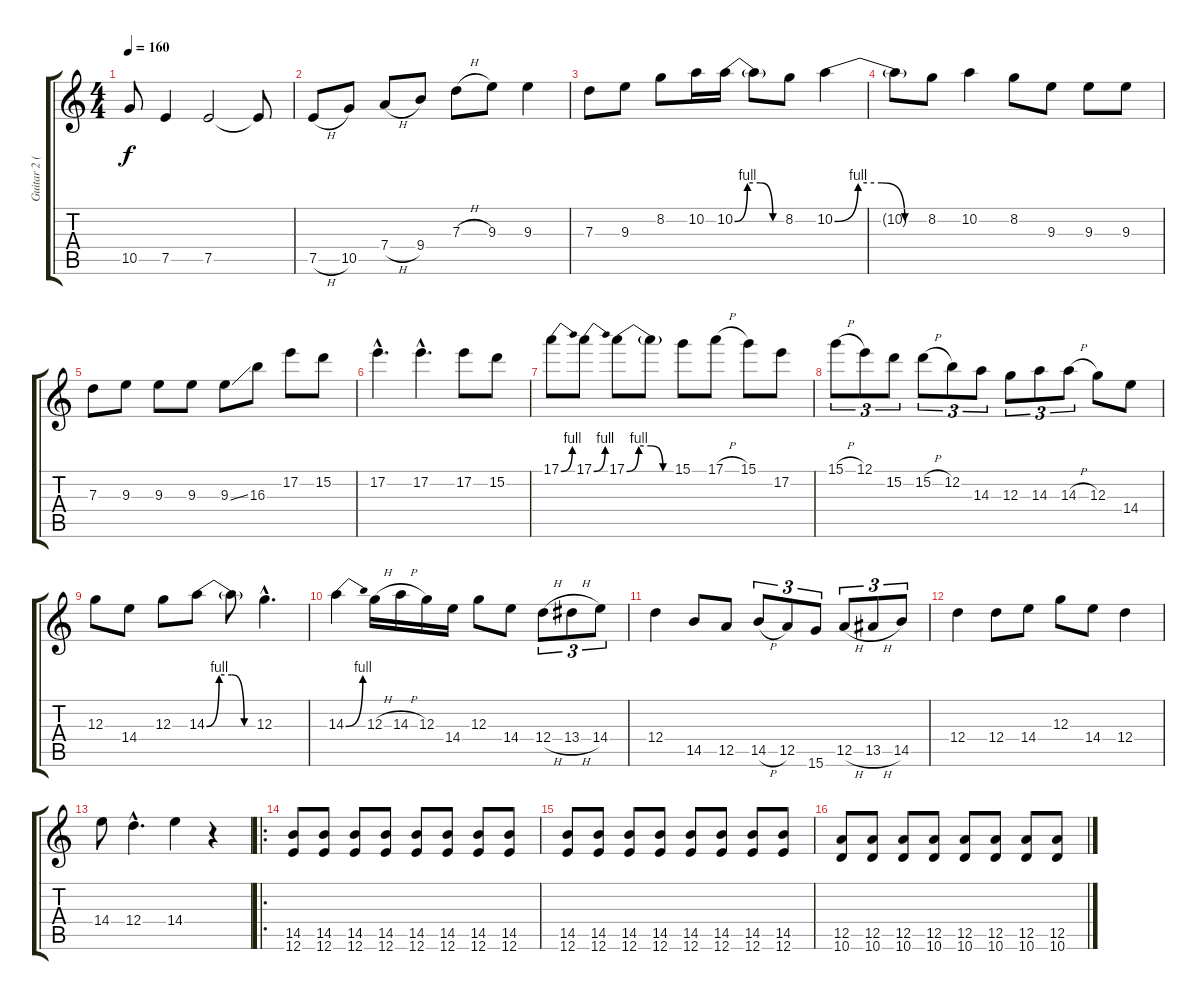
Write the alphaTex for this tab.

\track ("Guitar 2 (Solo)" "Guitar 2 (") {instrument overdrivenguitar}
\staff {score tabs}
\tuning (E4 B3 G3 D3 A2 E2) {hide}
\ts (4 4)
\tempo 160
\clef g2
\ks c
10.5.8{dy f} 7.5.4 7.5.2 7.5{t}.8 |
7.5{h}.8 10.5.8 7.4{h}.8 9.4.8 7.3{h}.8 9.3.8 9.3.4 |
7.3.8 9.3.8 8.2.8 10.2.16 10.2{be (custom 0 0 15 4 30 4 45 0 60 0)}.16 10.2{t}.8 8.2.8 10.2{be (custom 0 0 15 4 30 4 45 0 60 0)}.4 |
10.2{t}.8 8.2.8 10.2.4 8.2.8 9.3.8 9.3.8 9.3.8 |
7.3.8 9.3.8 9.3.8 9.3.8 9.3{ss}.8 16.3.8 17.2.8 15.2.8 |
17.2{hac}.4{d} 17.2{hac}.4{d} 17.2.8 15.2.8 |
17.1{be (bend 0 0 60 4)}.8 17.1{be (bend 0 0 60 4)}.8 17.1{be (custom 0 0 15 4 30 4 45 0 60 0)}.8 17.1{t}.8 15.1.8 17.1{h}.8 15.1.8 17.2.8 |
15.1{h}.8{tu (3 2)} 12.1.8{tu (3 2)} 15.2.8{tu (3 2)} 15.2{h}.8{tu (3 2)} 12.2.8{tu (3 2)} 14.3.8{tu (3 2)} 12.3.8{tu (3 2)} 14.3.8{tu (3 2)} 14.3{h}.8{tu (3 2)} 12.3.8 14.4.8 |
12.3.8 14.4.8 12.3.8 14.3{be (custom 0 0 15 4 30 4 45 0 60 0)}.8 14.3{t}.8 12.3{hac}.4{d} |
14.3{be (bend 0 0 60 4)}.4 12.3{h}.16 14.3{h}.16 12.3.16 14.4.16 12.3.8 14.4.8 12.4{h}.8{tu (3 2)} 13.4{h}.8{tu (3 2)} 14.4.8{tu (3 2)} |
12.4.4 14.5.8 12.5.8 14.5{h}.8{tu (3 2)} 12.5.8{tu (3 2)} 15.6.8{tu (3 2)} 12.5{h}.8{tu (3 2)} 13.5{h}.8{tu (3 2)} 14.5.8{tu (3 2)} |
12.4.4 12.4.8 14.4.8 12.3.8 14.4.8 12.4.4 |
14.4.8 12.4{hac}.4{d} 14.4.4 r.4 |
\ro
(14.5 12.6).8 (14.5 12.6).8 (14.5 12.6).8 (14.5 12.6).8 (14.5 12.6).8 (14.5 12.6).8 (14.5 12.6).8 (14.5 12.6).8 |
(14.5 12.6).8 (14.5 12.6).8 (14.5 12.6).8 (14.5 12.6).8 (14.5 12.6).8 (14.5 12.6).8 (14.5 12.6).8 (14.5 12.6).8 |
(12.5 10.6).8 (12.5 10.6).8 (12.5 10.6).8 (12.5 10.6).8 (12.5 10.6).8 (12.5 10.6).8 (12.5 10.6).8 (12.5 10.6).8
